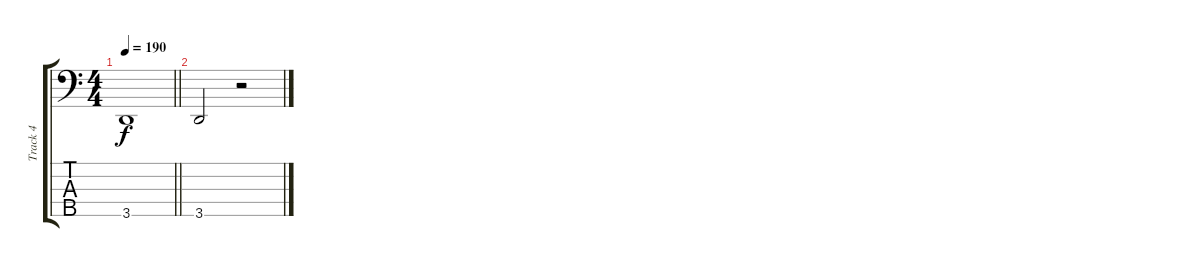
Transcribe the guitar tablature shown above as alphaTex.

\track ("Track 4" "Track 4") {instrument slapbass1}
\staff {score tabs}
\tuning (G2 D2 A1 E1 B0) {hide}
\ts (4 4)
\tempo 190
\clef f4
\barLineRight lightlight
\ks c
3.5.1{dy f} |
3.5.2 r.2
